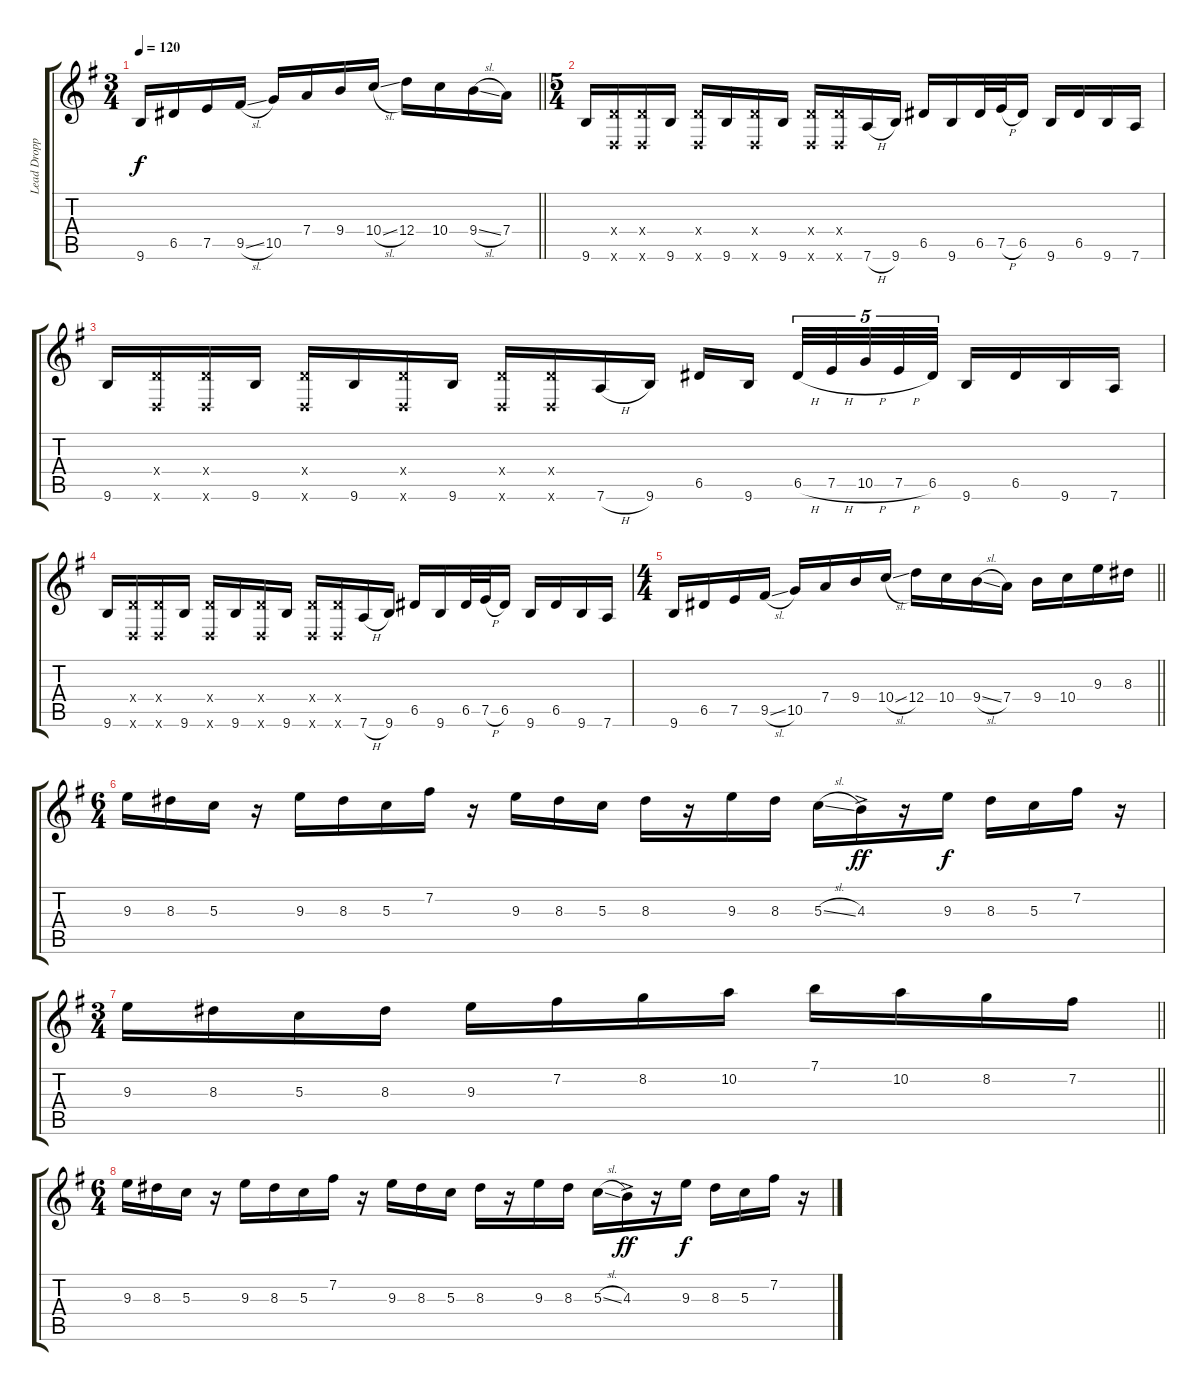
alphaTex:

\track ("Lead Dropped D " "Lead Dropp") {instrument distortionguitar}
\staff {score tabs}
\tuning (E4 B3 G3 D3 A2 D2) {hide}
\ts (3 4)
\tempo 120
\clef g2
\barLineRight lightlight
\ks eminor
9.6.16{dy f} 6.5.16 7.5.16 9.5{sl}.16 10.5.16 7.4.16 9.4.16 10.4{sl}.16 12.4.16 10.4.16 9.4{sl}.16 7.4.16 |
\ts (5 4)
9.6.16 (0.4{x} 0.6{x}).16 (0.4{x} 0.6{x}).16 9.6.16 (0.4{x} 0.6{x}).16 9.6.16 (0.4{x} 0.6{x}).16 9.6.16 (0.4{x} 0.6{x}).16 (0.4{x} 0.6{x}).16 7.6{h}.16 9.6.16 6.5.16 9.6.16 6.5.32 7.5{h}.32 6.5.16 9.6.16 6.5.16 9.6.16 7.6.16 |
9.6.16 (0.4{x} 0.6{x}).16 (0.4{x} 0.6{x}).16 9.6.16 (0.4{x} 0.6{x}).16 9.6.16 (0.4{x} 0.6{x}).16 9.6.16 (0.4{x} 0.6{x}).16 (0.4{x} 0.6{x}).16 7.6{h}.16 9.6.16 6.5.16 9.6.16{beam splitsecondary} 6.5{h}.32{tu (5 4)} 7.5{h}.32{tu (5 4)} 10.5{h}.32{tu (5 4)} 7.5{h}.32{tu (5 4)} 6.5.32{tu (5 4)} 9.6.16 6.5.16 9.6.16 7.6.16 |
9.6.16 (0.4{x} 0.6{x}).16 (0.4{x} 0.6{x}).16 9.6.16 (0.4{x} 0.6{x}).16 9.6.16 (0.4{x} 0.6{x}).16 9.6.16 (0.4{x} 0.6{x}).16 (0.4{x} 0.6{x}).16 7.6{h}.16 9.6.16 6.5.16 9.6.16 6.5.32 7.5{h}.32 6.5.16 9.6.16 6.5.16 9.6.16 7.6.16 |
\ts (4 4)
\barLineRight lightlight
9.6.16 6.5.16 7.5.16 9.5{sl}.16 10.5.16 7.4.16 9.4.16 10.4{sl}.16 12.4.16 10.4.16 9.4{sl}.16 7.4.16 9.4.16 10.4.16 9.3.16 8.3.16 |
\ts (6 4)
\section ("" "")
9.3.16 8.3.16 5.3.16 r.16 9.3.16 8.3.16 5.3.16 7.2.16 r.16 9.3.16 8.3.16 5.3.16 8.3.16 r.16 9.3.16 8.3.16 5.3{sl}.16 4.3{ac}.16{dy ff} r.16 9.3.16{dy f} 8.3.16 5.3.16 7.2.16 r.16 |
\ts (3 4)
\barLineRight lightlight
9.3.16 8.3.16 5.3.16 8.3.16 9.3.16 7.2.16 8.2.16 10.2.16 7.1.16 10.2.16 8.2.16 7.2.16 |
\ts (6 4)
9.3.16 8.3.16 5.3.16 r.16 9.3.16 8.3.16 5.3.16 7.2.16 r.16 9.3.16 8.3.16 5.3.16 8.3.16 r.16 9.3.16 8.3.16 5.3{sl}.16 4.3{ac}.16{dy ff} r.16 9.3.16{dy f} 8.3.16 5.3.16 7.2.16 r.16
